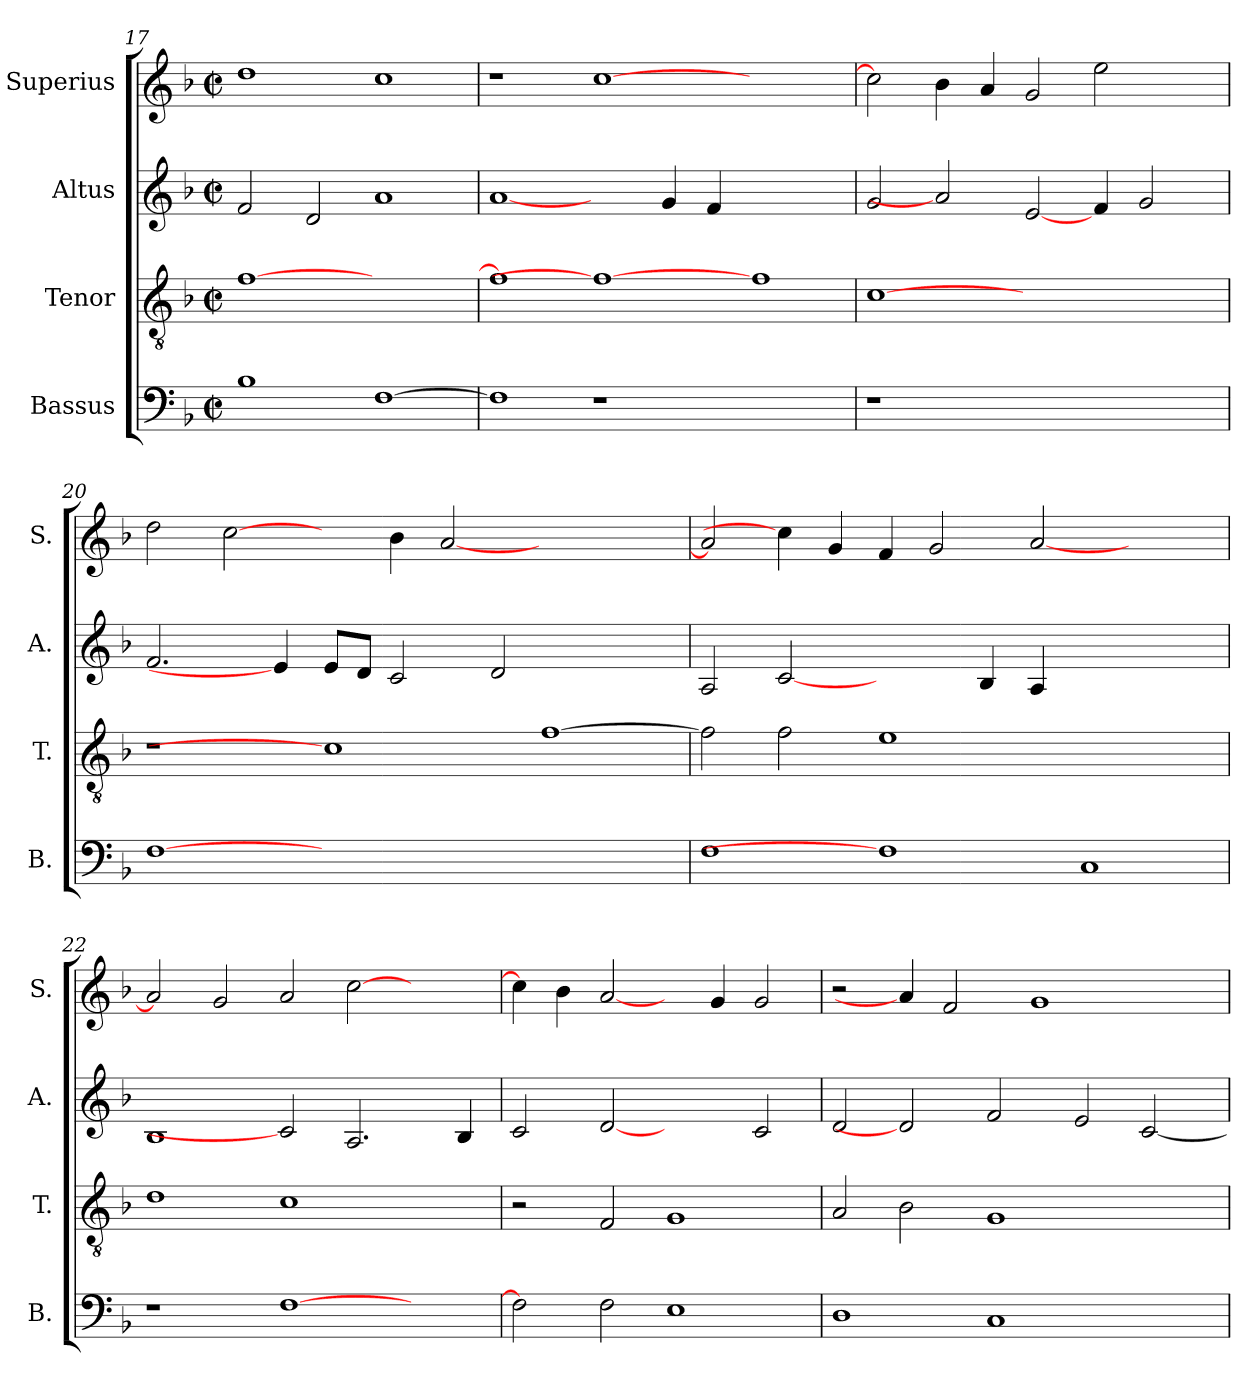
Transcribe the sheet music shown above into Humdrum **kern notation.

**kern	**kern	**kern	**kern
*part4	*part3	*part2	*part1
*staff4	*staff3	*staff2	*staff1
*I"Bassus	*I"Tenor	*I"Altus	*I"Superius
*I'B.	*I'T.	*I'A.	*I'S.
*clefF4	*clefGv2	*clefG2	*clefG2
*	*ITrd7c12	*	*
*k[b-]	*k[b-]	*k[b-]	*k[b-]
*F:	*F:	*F:	*F:
*M2/2	*M2/2	*M2/2	*M2/2
*met(c|)	*met(c|)	*met(c|)	*met(c|)
=17	=17	=17	=17
1B-i	[>1Fi	2fi/	1ddi
.	.	2di/	.
[>1Fi	1ryy	1ai	1cci
=18	=18	=18	=18
1Fi]	1Fi]	[1ai	1r
1r	1Fi_	2ryy	[>1cci
.	.	4gi/	.
.	.	4fi/	.
1ryy	1Fi	1ryy	1ryy
=19	=19	=19	=19
!LO:N:vis=1	!	!	!
1r	[1Ci	2gi/	2cci\]
.	.	2ai]	4b-i\
.	.	.	4ai/
1ryy	1ryy	[2ei/	2gi/
.	.	4fi/	2eei\
.	.	2gi/	.
4ryy	4ryy	.	4ryy
!!LO:LB:g=z
=20	=20	=20	=20
[1Fi	1r	2.fi/	2ddi\
.	.	.	[2cci\
.	.	4ei/]	.
0ryy	1Ci]	8ei/L	4ryy
.	.	8di/J	.
.	.	2ci/	4b-i\
.	.	.	[<2ai/
.	.	2di/	.
.	[>1Fi	.	1ryy
.	.	2.ryy	.
=21	=21	=21	=21
1Fi	2Fi\]	2Ai/	2ai/]
.	2Fi\	[2ci	4cci\]
.	.	.	4gi/
1Fi]	1Ei	2ryy	4fi/
.	.	.	2gi/
.	.	4B-i/	.
.	.	4Ai/	[<2ai/
1Ci	1ryy	1ryy	.
.	.	.	2.ryy
=22	=22	=22	=22
1r	1Di	1B-i	2ai/]
.	.	.	2gi/
[>1Fi	1Ci	2ci]	2ai/
.	.	2.Ai/	[>2cci\
2ryy	2ryy	.	2ryy
.	.	4B-i/	.
=23	=23	=23	=23
2Fi\]	2r	2ci/	4cci\]
.	.	.	4b-i\
2Fi\	2FFi/	[2di	[2ai/
1Ei	1GGi	2ryy	4ryy
.	.	.	4gi/
.	.	2ci/	2gi/
!!LO:LB:g=z
=24	=24	=24	=24
1Di	2AAi/	2di/	2r
.	2BB-i\	2di]	4ai/]
.	.	.	2fi/
1Ci	1GGi	2fi/	.
.	.	.	1gi
.	.	2ei/	.
2ryy	2ryy	[<2ci/	.
.	.	.	4ryy
=	=	=	=
*-	*-	*-	*-
